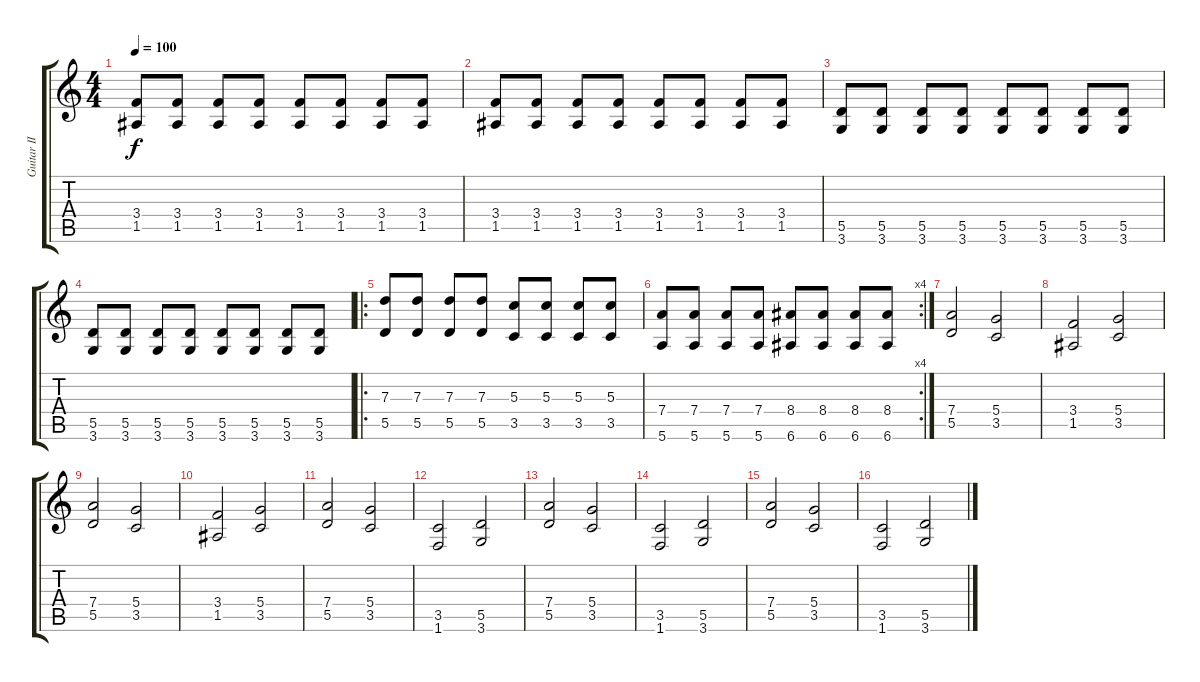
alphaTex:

\track ("Guitar II" "Guitar II") {instrument distortionguitar}
\staff {score tabs}
\tuning (E4 B3 G3 D3 A2 E2) {hide}
\ts (4 4)
\tempo 100
\clef g2
\ks c
(3.4 1.5).8{dy f} (3.4 1.5).8 (3.4 1.5).8 (3.4 1.5).8 (3.4 1.5).8 (3.4 1.5).8 (3.4 1.5).8 (3.4 1.5).8 |
(3.4 1.5).8 (3.4 1.5).8 (3.4 1.5).8 (3.4 1.5).8 (3.4 1.5).8 (3.4 1.5).8 (3.4 1.5).8 (3.4 1.5).8 |
(5.5 3.6).8 (5.5 3.6).8 (5.5 3.6).8 (5.5 3.6).8 (5.5 3.6).8 (5.5 3.6).8 (5.5 3.6).8 (5.5 3.6).8 |
(5.5 3.6).8 (5.5 3.6).8 (5.5 3.6).8 (5.5 3.6).8 (5.5 3.6).8 (5.5 3.6).8 (5.5 3.6).8 (5.5 3.6).8 |
\ro
(7.3 5.5).8 (7.3 5.5).8 (7.3 5.5).8 (7.3 5.5).8 (5.3 3.5).8 (5.3 3.5).8 (5.3 3.5).8 (5.3 3.5).8 |
\rc 4
(7.4 5.6).8 (7.4 5.6).8 (7.4 5.6).8 (7.4 5.6).8 (8.4 6.6).8 (8.4 6.6).8 (8.4 6.6).8 (8.4 6.6).8 |
(7.4 5.5).2 (5.4 3.5).2 |
(3.4 1.5).2 (5.4 3.5).2 |
(7.4 5.5).2 (5.4 3.5).2 |
(3.4 1.5).2 (5.4 3.5).2 |
(7.4 5.5).2 (5.4 3.5).2 |
(3.5 1.6).2 (5.5 3.6).2 |
(7.4 5.5).2 (5.4 3.5).2 |
(3.5 1.6).2 (5.5 3.6).2 |
(7.4 5.5).2 (5.4 3.5).2 |
(3.5 1.6).2 (5.5 3.6).2
